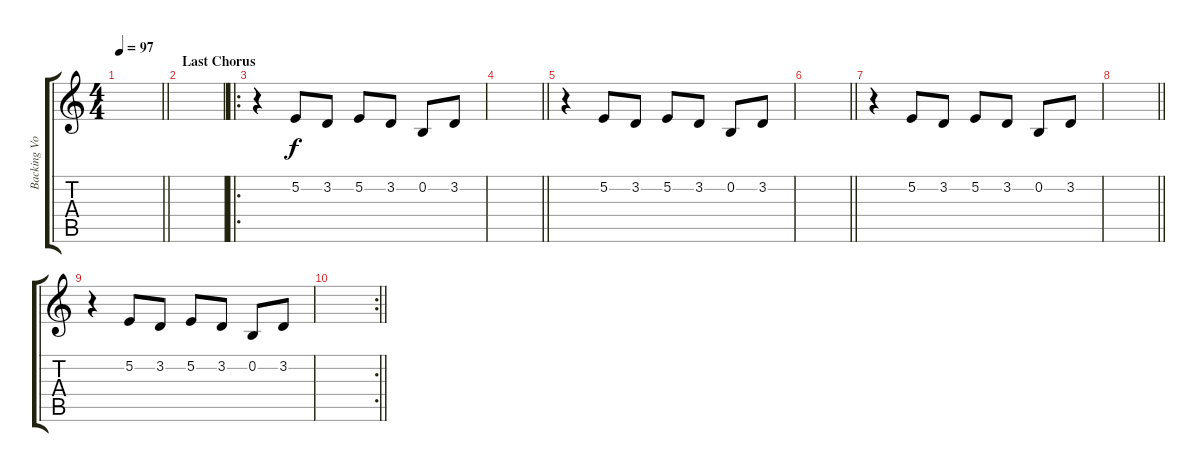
\track ("Backing Vocals" "Backing Vo") {instrument lead8bassandlead}
\staff {score tabs}
\tuning (E4 B3 G3 D3 A2 E2) {hide}
\ts (4 4)
\tempo 97
\clef g2
\barLineRight lightlight
\ks c
|
\section ("" "Last Chorus")
|
\ro
r.4 5.2.8 3.2.8 5.2.8 3.2.8 0.2.8 3.2.8 |
\barLineRight lightlight
|
r.4 5.2.8 3.2.8 5.2.8 3.2.8 0.2.8 3.2.8 |
\barLineRight lightlight
|
r.4 5.2.8 3.2.8 5.2.8 3.2.8 0.2.8 3.2.8 |
\barLineRight lightlight
|
r.4 5.2.8 3.2.8 5.2.8 3.2.8 0.2.8 3.2.8 |
\rc 2
\barLineRight lightlight
